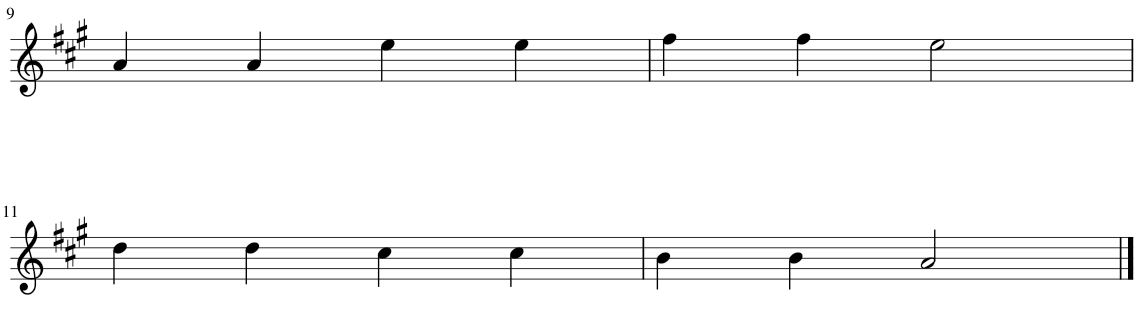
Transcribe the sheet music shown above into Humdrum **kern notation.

**kern
*part1
*staff1
*I"Piano
*I'Pno.
!!LO:PB:g=z
*clefG2
*k[f#c#g#]
*M4/4
*met(c)
=9
4a/
4a/
4ee\
4ee\
=10
4ff#\
4ff#\
2ee\
!!LO:LB:g=z
=11
4dd\
4dd\
4cc#\
4cc#\
=12
4b\
4b\
2a/
==
*-
